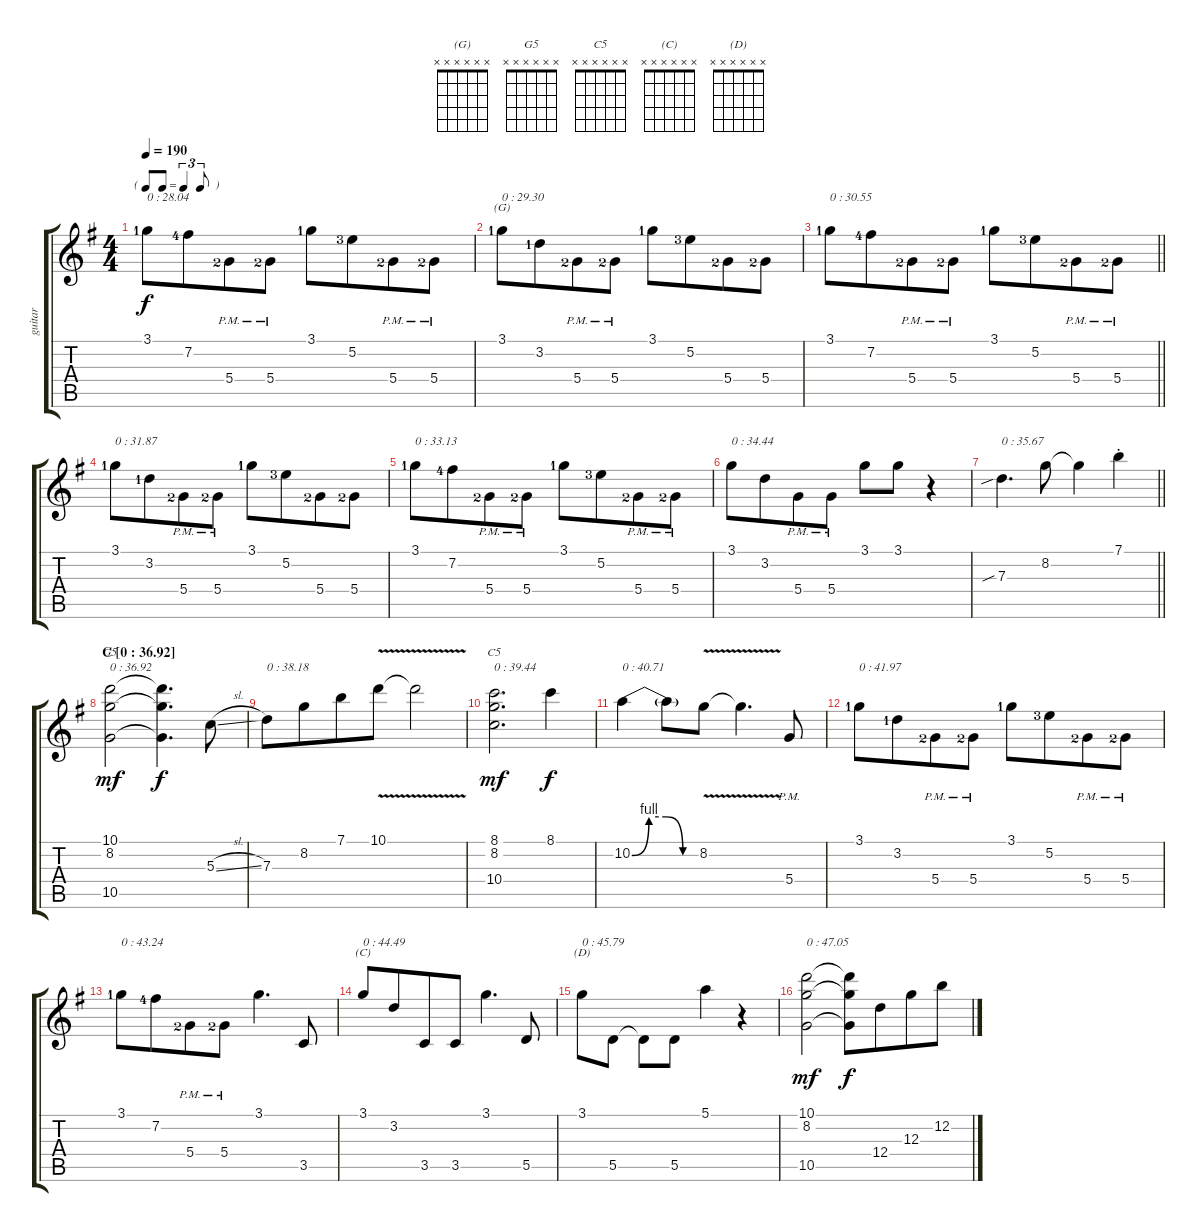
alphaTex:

\track ("guitar" "guitar") {instrument overdrivenguitar}
\staff {score tabs}
\tuning (E4 B3 G3 D3 A2 E2) {hide}
\chord ("(G)" x x x x x x)
\chord ("G5" x x x x x x)
\chord ("C5" x x x x x x)
\chord ("(C)" x x x x x x)
\chord ("(D)" x x x x x x)
\ts (4 4)
\tf triplet8th
\tempo 190
\clef g2
\ks g
3.1{lf 2}.8{txt "0 : 28.04" dy f} 7.2{lf 5}.8{beam merge} 5.4{pm lf 3}.8 5.4{pm lf 3}.8 3.1{lf 2}.8 5.2{lf 4}.8{beam merge} 5.4{pm lf 3}.8 5.4{pm lf 3}.8 |
3.1{lf 2}.8{ch "(G)" txt "0 : 29.30"} 3.2{lf 2}.8{beam merge} 5.4{pm lf 3}.8 5.4{pm lf 3}.8 3.1{lf 2}.8 5.2{lf 4}.8{beam merge} 5.4{lf 3}.8 5.4{lf 3}.8 |
\barLineRight lightlight
3.1{lf 2}.8{txt "0 : 30.55"} 7.2{lf 5}.8{beam merge} 5.4{pm lf 3}.8 5.4{pm lf 3}.8 3.1{lf 2}.8 5.2{lf 4}.8{beam merge} 5.4{pm lf 3}.8 5.4{pm lf 3}.8 |
3.1{lf 2}.8{txt "0 : 31.87"} 3.2{lf 2}.8{beam merge} 5.4{pm lf 3}.8 5.4{pm lf 3}.8 3.1{lf 2}.8 5.2{lf 4}.8{beam merge} 5.4{lf 3}.8 5.4{lf 3}.8 |
3.1{lf 2}.8{txt "0 : 33.13"} 7.2{lf 5}.8{beam merge} 5.4{pm lf 3}.8 5.4{pm lf 3}.8 3.1{lf 2}.8 5.2{lf 4}.8{beam merge} 5.4{pm lf 3}.8 5.4{pm lf 3}.8 |
3.1.8{txt "0 : 34.44"} 3.2.8{beam merge} 5.4{pm}.8 5.4{pm}.8 3.1.8 3.1.8 r.4 |
\barLineRight lightlight
7.3{sib}.4{d txt "0 : 35.67"} 8.2.8 8.2{t}.4 7.1{st}.4 |
\section ("" "C [0 : 36.92]")
(10.1 8.2 10.5).2{ch "G5" txt "0 : 36.92" dy mf instrument distortionguitar} (10.1{t} 8.2{t} 10.5{t}).4{d dy f} 5.3{sl}.8{instrument overdrivenguitar} |
7.3.8{txt "0 : 38.18"} 8.2.8{beam merge} 7.1.8 10.1{v}.8 10.1{t}.2 |
(8.1 8.2 10.4).2{d ch "C5" txt "0 : 39.44" dy mf instrument distortionguitar} 8.1.4{dy f instrument overdrivenguitar} |
10.2{be (custom 0 0 15 4 30 4 45 0 60 0)}.4{txt "0 : 40.71"} 10.2{t}.8 8.2{v}.8 8.2{t}.4{d} 5.4{pm}.8 |
3.1{lf 2}.8{txt "0 : 41.97"} 3.2{lf 2}.8{beam merge} 5.4{pm lf 3}.8 5.4{pm lf 3}.8 3.1{lf 2}.8 5.2{lf 4}.8{beam merge} 5.4{pm lf 3}.8 5.4{pm lf 3}.8 |
3.1{lf 2}.8{txt "0 : 43.24"} 7.2{lf 5}.8{beam merge} 5.4{pm lf 3}.8 5.4{pm lf 3}.8 3.1.4{d} 3.5.8 |
3.1.8{ch "(C)" txt "0 : 44.49"} 3.2.8{beam merge} 3.5.8 3.5.8 3.1.4{d} 5.5.8 |
3.1.8{ch "(D)" txt "0 : 45.79"} 5.5.8 5.5{t}.8{beam Down} 5.5.8{beam Down} 5.1.4 r.4 |
(10.1 8.2 10.5).2{txt "0 : 47.05" dy mf instrument distortionguitar} (10.1{t} 8.2{t} 10.5{t}).8{dy f} 12.4.8{instrument overdrivenguitar beam merge} 12.3.8 12.2.8
